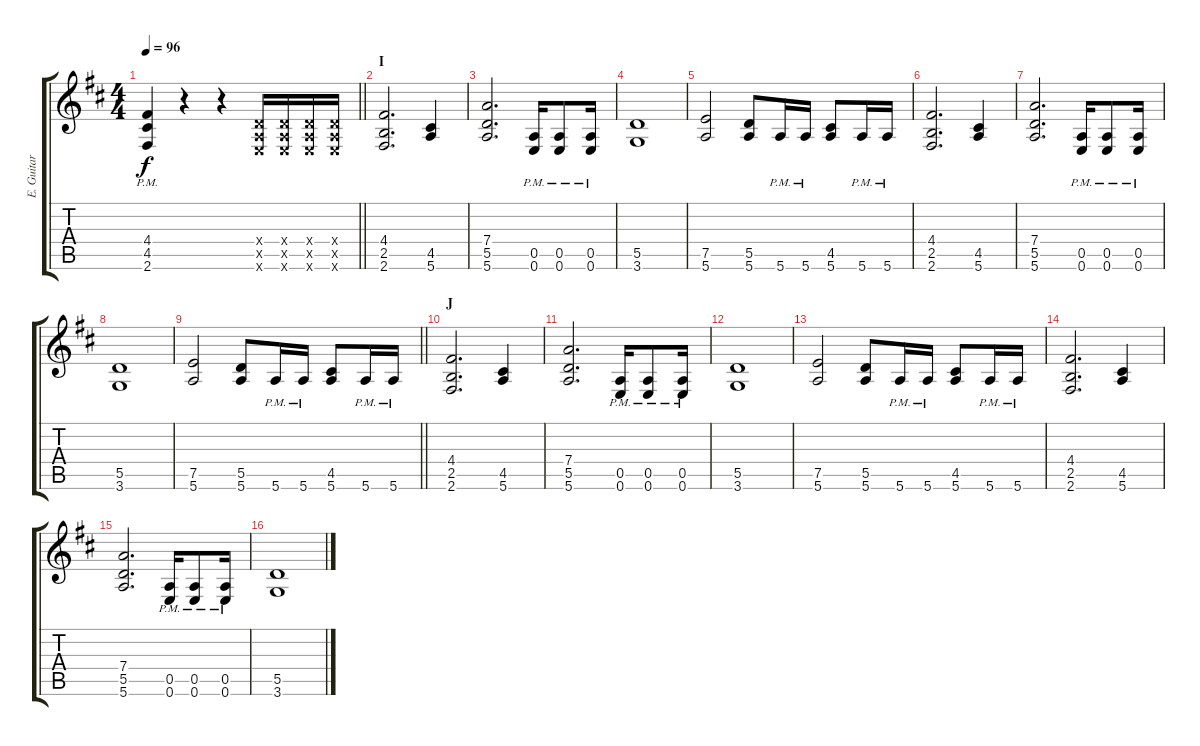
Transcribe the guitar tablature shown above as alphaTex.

\track ("E. Guitar III (Right Channel)" "E. Guitar ") {instrument electricguitarclean}
\staff {score tabs}
\tuning (E4 B3 G3 D3 A2 E2) {hide}
\ts (4 4)
\tempo 96
\clef g2
\barLineRight lightlight
\ks d
(4.4{pm} 4.5{pm} 2.6{pm}).4{dy f} r.4 r.4 (0.4{x} 0.5{x} 0.6{x}).16 (0.4{x} 0.5{x} 0.6{x}).16 (0.4{x} 0.5{x} 0.6{x}).16 (0.4{x} 0.5{x} 0.6{x}).16 |
\section ("" "I")
(4.4 2.5 2.6).2{d} (4.5 5.6).4 |
(7.4 5.5 5.6).2{d} (0.5{pm} 0.6{pm}).16 (0.5{pm} 0.6{pm}).8 (0.5{pm} 0.6{pm}).16 |
(5.5 3.6).1 |
(7.5 5.6).2 (5.5 5.6).8 5.6{pm}.16 5.6{pm}.16 (4.5 5.6).8 5.6{pm}.16 5.6{pm}.16 |
(4.4 2.5 2.6).2{d} (4.5 5.6).4 |
(7.4 5.5 5.6).2{d} (0.5{pm} 0.6{pm}).16 (0.5{pm} 0.6{pm}).8 (0.5{pm} 0.6{pm}).16 |
(5.5 3.6).1 |
\barLineRight lightlight
(7.5 5.6).2 (5.5 5.6).8 5.6{pm}.16 5.6{pm}.16 (4.5 5.6).8 5.6{pm}.16 5.6{pm}.16 |
\section ("" "J")
(4.4 2.5 2.6).2{d} (4.5 5.6).4 |
(7.4 5.5 5.6).2{d} (0.5{pm} 0.6{pm}).16 (0.5{pm} 0.6{pm}).8 (0.5{pm} 0.6{pm}).16 |
(5.5 3.6).1 |
(7.5 5.6).2 (5.5 5.6).8 5.6{pm}.16 5.6{pm}.16 (4.5 5.6).8 5.6{pm}.16 5.6{pm}.16 |
(4.4 2.5 2.6).2{d} (4.5 5.6).4 |
(7.4 5.5 5.6).2{d} (0.5{pm} 0.6{pm}).16 (0.5{pm} 0.6{pm}).8 (0.5{pm} 0.6{pm}).16 |
(5.5 3.6).1
